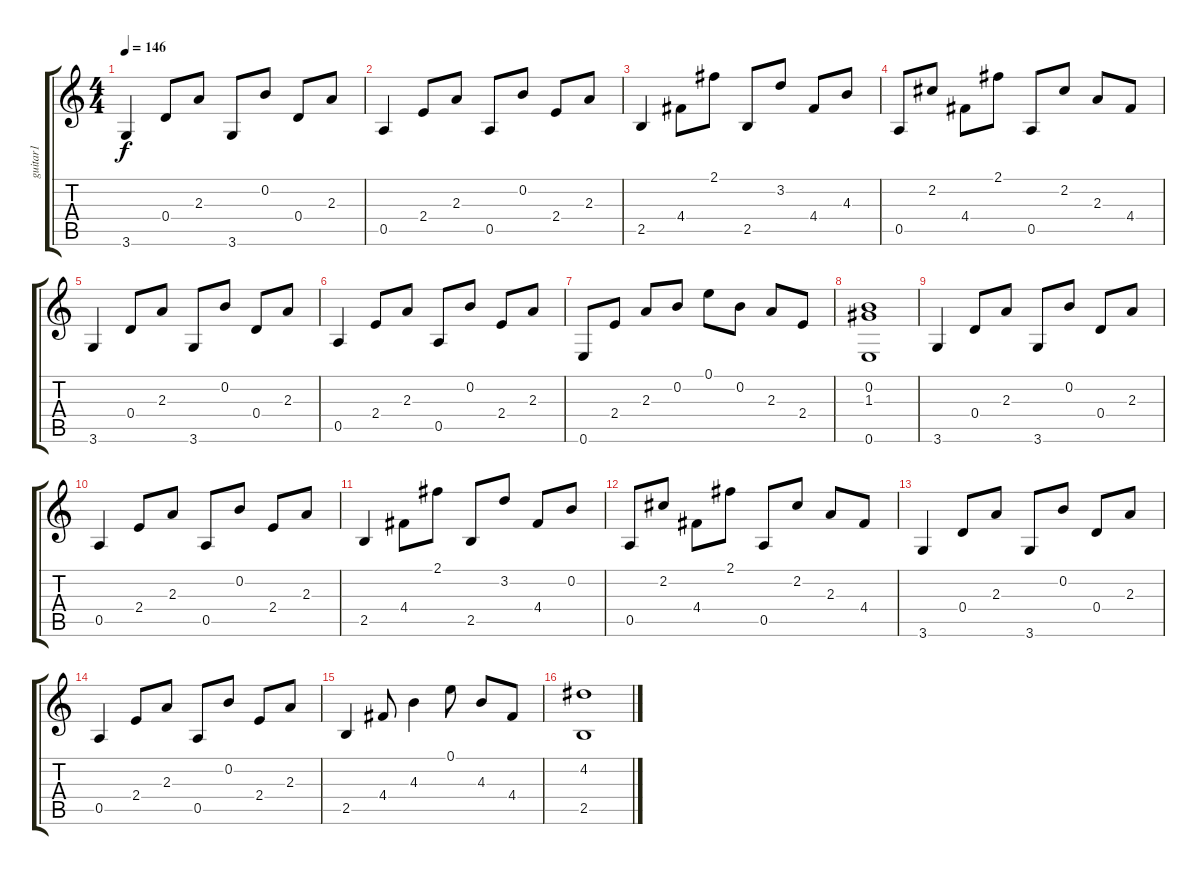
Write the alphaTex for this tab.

\track ("guitar1" "guitar1") {instrument acousticguitarsteel}
\staff {score tabs}
\tuning (E4 B3 G3 D3 A2 E2) {hide}
\ts (4 4)
\tempo 146
\clef g2
\ks c
3.6.4{dy f instrument acousticguitarsteel} 0.4.8 2.3.8 3.6.8 0.2.8 0.4.8 2.3.8 |
0.5.4 2.4.8 2.3.8 0.5.8 0.2.8 2.4.8 2.3.8 |
2.5.4 4.4.8 2.1.8 2.5.8 3.2.8 4.4.8 4.3.8 |
0.5.8 2.2.8 4.4.8 2.1.8 0.5.8 2.2.8 2.3.8 4.4.8 |
3.6.4 0.4.8 2.3.8 3.6.8 0.2.8 0.4.8 2.3.8 |
0.5.4 2.4.8 2.3.8 0.5.8 0.2.8 2.4.8 2.3.8 |
0.6.8 2.4.8 2.3.8 0.2.8 0.1.8 0.2.8 2.3.8 2.4.8 |
(0.2 1.3 0.6).1 |
3.6.4 0.4.8 2.3.8 3.6.8 0.2.8 0.4.8 2.3.8 |
0.5.4 2.4.8 2.3.8 0.5.8 0.2.8 2.4.8 2.3.8 |
2.5.4 4.4.8 2.1.8 2.5.8 3.2.8 4.4.8 0.2.8 |
0.5.8 2.2.8 4.4.8 2.1.8 0.5.8 2.2.8 2.3.8 4.4.8 |
3.6.4 0.4.8 2.3.8 3.6.8 0.2.8 0.4.8 2.3.8 |
0.5.4 2.4.8 2.3.8 0.5.8 0.2.8 2.4.8 2.3.8 |
2.5.4 4.4.8 4.3.4 0.1.8 4.3.8 4.4.8 |
(4.2 2.5).1
